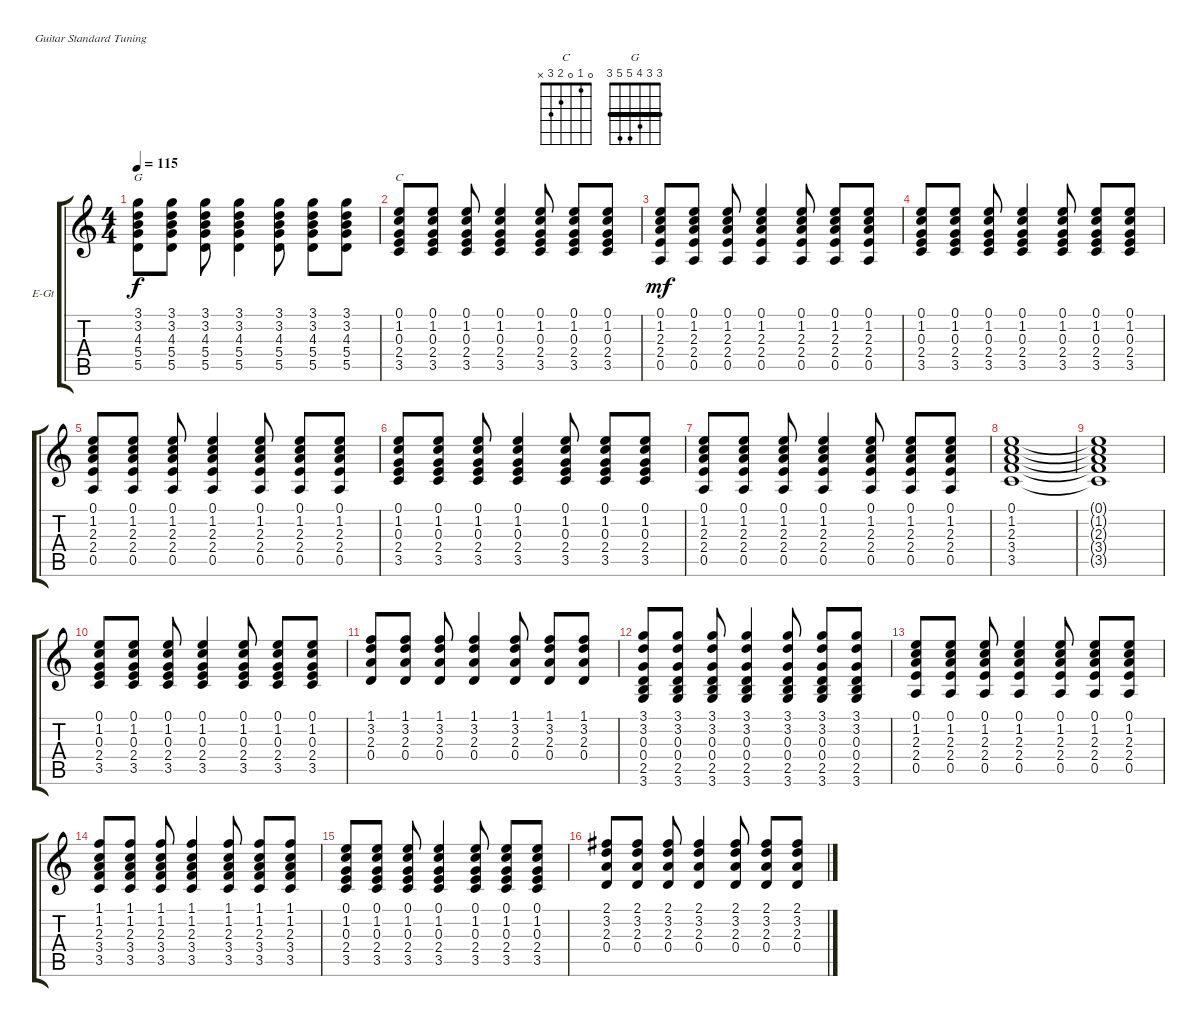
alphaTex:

\defaultSystemsLayout 4
\bracketExtendMode groupsimilarinstruments
\firstSystemTrackNameOrientation horizontal
\otherSystemsTrackNameOrientation horizontal
\track ("Electric Guitar" "E-Gt") {instrument electricguitarclean}
\staff {score tabs}
\tuning (E4 B3 G3 D3 A2 E2)
\chord ("C" 0 1 0 2 3 x)
\chord ("G" 3 3 4 5 5 3) {barre (3 3)}
\ts (4 4)
\tempo 115
\clef g2
\ks c
(3.1 3.2 4.3 5.4 5.5).8{ch "G" dy f} (3.1 3.2 4.3 5.4 5.5).8 (3.1 3.2 4.3 5.4 5.5).8 (3.1 3.2 4.3 5.4 5.5).4 (3.1 3.2 4.3 5.4 5.5).8 (3.1 3.2 4.3 5.4 5.5).8 (3.1 3.2 4.3 5.4 5.5).8 |
(0.1 1.2 0.3 2.4 3.5).8{ch "C"} (0.1 1.2 0.3 2.4 3.5).8 (0.1 1.2 0.3 2.4 3.5).8 (0.1 1.2 0.3 2.4 3.5).4 (0.1 1.2 0.3 2.4 3.5).8 (0.1 1.2 0.3 2.4 3.5).8 (0.1 1.2 0.3 2.4 3.5).8 |
(0.1 1.2 2.3 2.4 0.5).8{dy mf} (0.1 1.2 2.3 2.4 0.5).8 (0.1 1.2 2.3 2.4 0.5).8 (0.1 1.2 2.3 2.4 0.5).4 (0.1 1.2 2.3 2.4 0.5).8 (0.1 1.2 2.3 2.4 0.5).8 (0.1 1.2 2.3 2.4 0.5).8 |
(0.1 1.2 0.3 2.4 3.5).8 (0.1 1.2 0.3 2.4 3.5).8 (0.1 1.2 0.3 2.4 3.5).8 (0.1 1.2 0.3 2.4 3.5).4 (0.1 1.2 0.3 2.4 3.5).8 (0.1 1.2 0.3 2.4 3.5).8 (0.1 1.2 0.3 2.4 3.5).8 |
(0.1 1.2 2.3 2.4 0.5).8 (0.1 1.2 2.3 2.4 0.5).8 (0.1 1.2 2.3 2.4 0.5).8 (0.1 1.2 2.3 2.4 0.5).4 (0.1 1.2 2.3 2.4 0.5).8 (0.1 1.2 2.3 2.4 0.5).8 (0.1 1.2 2.3 2.4 0.5).8 |
(0.1 1.2 0.3 2.4 3.5).8 (0.1 1.2 0.3 2.4 3.5).8 (0.1 1.2 0.3 2.4 3.5).8 (0.1 1.2 0.3 2.4 3.5).4 (0.1 1.2 0.3 2.4 3.5).8 (0.1 1.2 0.3 2.4 3.5).8 (0.1 1.2 0.3 2.4 3.5).8 |
(0.1 1.2 2.3 2.4 0.5).8 (0.1 1.2 2.3 2.4 0.5).8 (0.1 1.2 2.3 2.4 0.5).8 (0.1 1.2 2.3 2.4 0.5).4 (0.1 1.2 2.3 2.4 0.5).8 (0.1 1.2 2.3 2.4 0.5).8 (0.1 1.2 2.3 2.4 0.5).8 |
(0.1 1.2 2.3 3.4 3.5).1 |
(0.1{t} 1.2{t} 2.3{t} 3.4{t} 3.5{t}).1 |
(0.1 1.2 0.3 2.4 3.5).8 (0.1 1.2 0.3 2.4 3.5).8 (0.1 1.2 0.3 2.4 3.5).8 (0.1 1.2 0.3 2.4 3.5).4 (0.1 1.2 0.3 2.4 3.5).8 (0.1 1.2 0.3 2.4 3.5).8 (0.1 1.2 0.3 2.4 3.5).8 |
(0.4 2.3 3.2 1.1).8 (0.4 2.3 3.2 1.1).8 (0.4 2.3 3.2 1.1).8 (0.4 2.3 3.2 1.1).4 (0.4 2.3 3.2 1.1).8 (0.4 2.3 3.2 1.1).8 (0.4 2.3 3.2 1.1).8 |
(3.6 2.5 0.4 0.3 3.2 3.1).8 (3.6 2.5 0.4 0.3 3.2 3.1).8 (3.6 2.5 0.4 0.3 3.2 3.1).8 (3.6 2.5 0.4 0.3 3.2 3.1).4 (3.6 2.5 0.4 0.3 3.2 3.1).8 (3.6 2.5 0.4 0.3 3.2 3.1).8 (3.6 2.5 0.4 0.3 3.2 3.1).8 |
(0.5 2.4 2.3 1.2 0.1).8 (0.5 2.4 2.3 1.2 0.1).8 (0.5 2.4 2.3 1.2 0.1).8 (0.5 2.4 2.3 1.2 0.1).4 (0.5 2.4 2.3 1.2 0.1).8 (0.5 2.4 2.3 1.2 0.1).8 (0.5 2.4 2.3 1.2 0.1).8 |
(3.4 2.3 1.2 1.1 3.5).8 (3.4 2.3 1.2 1.1 3.5).8 (3.4 2.3 1.2 1.1 3.5).8 (3.4 2.3 1.2 1.1 3.5).4 (3.4 2.3 1.2 1.1 3.5).8 (3.4 2.3 1.2 1.1 3.5).8 (3.4 2.3 1.2 1.1 3.5).8 |
(0.1 1.2 0.3 2.4 3.5).8 (0.1 1.2 0.3 2.4 3.5).8 (0.1 1.2 0.3 2.4 3.5).8 (0.1 1.2 0.3 2.4 3.5).4 (0.1 1.2 0.3 2.4 3.5).8 (0.1 1.2 0.3 2.4 3.5).8 (0.1 1.2 0.3 2.4 3.5).8 |
(2.1 3.2 2.3 0.4).8 (2.1 3.2 2.3 0.4).8 (2.1 3.2 2.3 0.4).8 (2.1 3.2 2.3 0.4).4 (2.1 3.2 2.3 0.4).8 (2.1 3.2 2.3 0.4).8 (2.1 3.2 2.3 0.4).8
